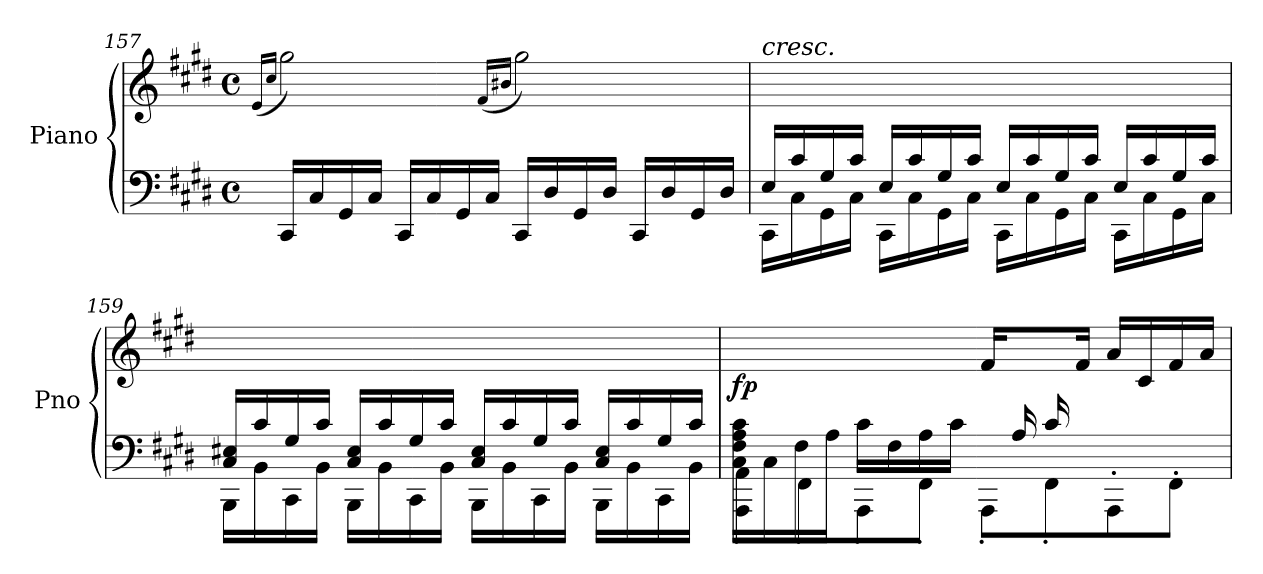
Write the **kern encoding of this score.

**kern	**kern	**dynam
*part1	*part1	*part1
*staff2	*staff1	*staff1/2
*I"Piano	*	*
*I'Pno	*	*
!!LO:LB:g=z
*clefF4	*clefG2	*
*k[f#c#g#d#]	*k[f#c#g#d#]	*
*M4/4	*M4/4	*
*met(c)	*met(c)	*
=157	=157	=157
.	(<16qe/LL	.
.	16qcc#/JJ	.
16CC#/LL	2gg#\)	.
16C#/	.	.
16GG#/	.	.
16C#/JJ	.	.
16CC#/LL	.	.
16C#/	.	.
16GG#/	.	.
16C#/JJ	.	.
.	(<16qf#/LL	.
.	16qb#X/JJ	.
16CC#/LL	2gg#\)	.
16D#/	.	.
16GG#/	.	.
16D#/JJ	.	.
16CC#/LL	.	.
16D#/	.	.
16GG#/	.	.
16D#/JJ	.	.
=158	=158	=158
*^	*	*
!	!	!LO:TX:a:i:t=cresc.	!
16E/LL	16CC#\LL	1ryy	.
16c#/	16C#\	.	.
16G#/	16GG#\	.	.
16c#/JJ	16C#\JJ	.	.
16E/LL	16CC#\LL	.	.
16c#/	16C#\	.	.
16G#/	16GG#\	.	.
16c#/JJ	16C#\JJ	.	.
16E/LL	16CC#\LL	.	.
16c#/	16C#\	.	.
16G#/	16GG#\	.	.
16c#/JJ	16C#\JJ	.	.
16E/LL	16CC#\LL	.	.
16c#/	16C#\	.	.
16G#/	16GG#\	.	.
16c#/JJ	16C#\JJ	.	.
=159	=159	=159	=159
16C#/ 16E#X/LL	16BBB\LL	1ryy	.
16c#/	16BB\	.	.
16G#/	16CC#\	.	.
16c#/JJ	16BB\JJ	.	.
16C#/ 16E#/LL	16BBB\LL	.	.
16c#/	16BB\	.	.
16G#/	16CC#\	.	.
16c#/JJ	16BB\JJ	.	.
16C#/ 16E#/LL	16BBB\LL	.	.
16c#/	16BB\	.	.
16G#/	16CC#\	.	.
16c#/JJ	16BB\JJ	.	.
16C#/ 16E#/LL	16BBB\LL	.	.
16c#/	16BB\	.	.
16G#/	16CC#\	.	.
16c#/JJ	16BB\JJ	.	.
!!LO:LB:g=z
=160	=160	=160	=160
!	!	!	!LO:DY:b
16C#\ 16F#\ 16A\ 16c#\LL	8AAA\' 8AA\'L	2ryy	fp
16C#\	.	.	.
16F#\	8FF#'\	.	.
16A\JJ	.	.	.
16c#\LL	8AAA'\	.	.
16F#\	.	.	.
16A\	8FF#'\J	.	.
16c#\JJ	.	.	.
16ryy	8AAA'\L	16f#/LL	.
16A/	.	8ryy	.
16c#/	8FF#'\	.	.
4ryy	.	16f#/JJ	.
.	8AAA'\	16a/LL	.
.	.	16c#/	.
.	8FF#'\J	16f#/	.
16ryy	.	16a/JJ	.
*v	*v	*	*
=	=	=
*-	*-	*-
